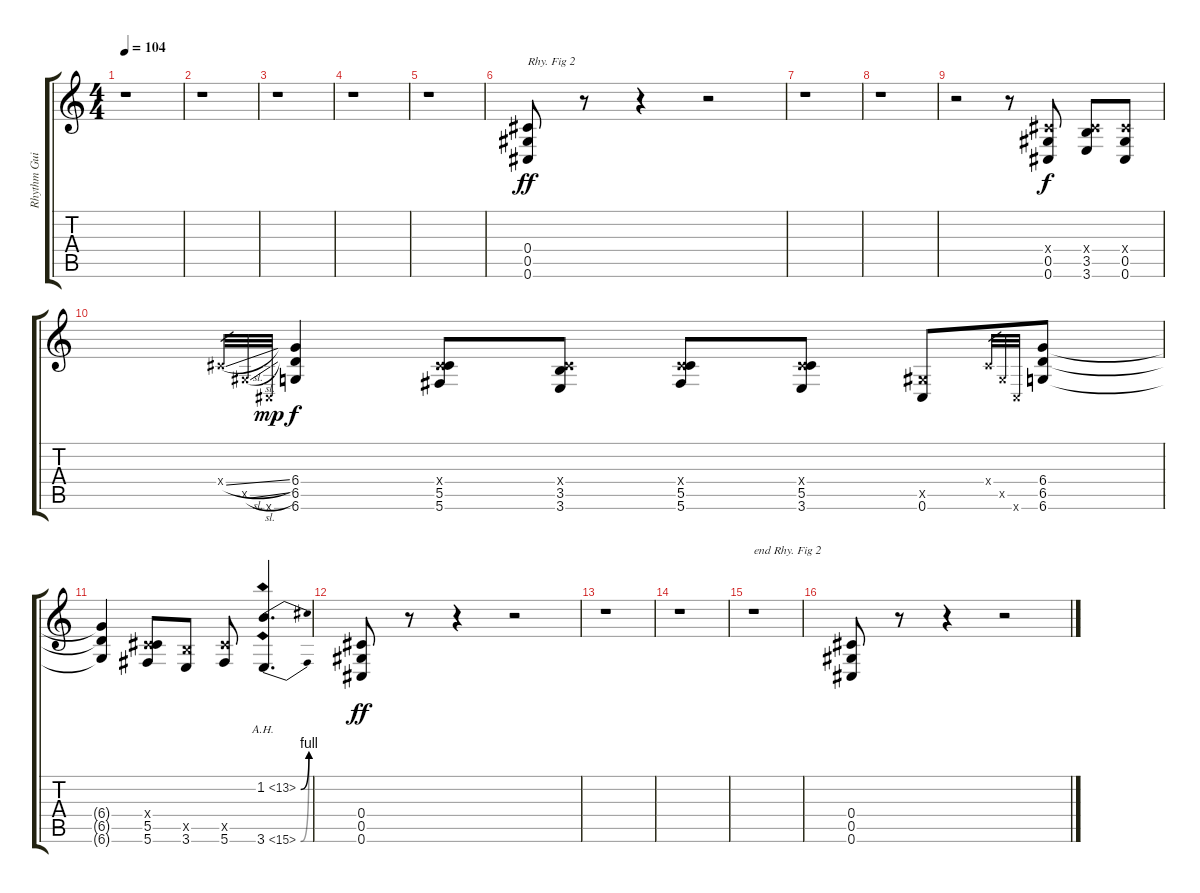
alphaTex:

\track ("Rhythm Guitar 1" "Rhythm Gui") {instrument overdrivenguitar}
\staff {score tabs}
\tuning (Eb4 Bb3 Gb3 Db3 Ab2 Db2) {hide}
\ts (4 4)
\tempo 104
\clef g2
\ks c
r.1{dy ff} |
r.1 |
r.1 |
r.1 |
r.1 |
(0.4 0.5 0.6).8{txt "Rhy. Fig 2"} r.8 r.4 r.2 |
r.1 |
r.1 |
r.2 r.8 (0.4{x} 0.5 0.6).8{dy f} (0.4{x} 3.5 3.6).8 (0.4{x} 0.5 0.6).8 |
0.4{sl x}.32{gr} 0.5{sl x}.32{gr} 0.6{x}.32{gr dy mp} (6.4 6.5 6.6).4{dy f} (0.4{x} 5.5 5.6).8 (0.4{x} 3.5 3.6).8 (0.4{x} 5.5 5.6).8 (0.4{x} 5.5 3.6).8 (0.5{x} 0.6).8 0.4{x}.32{gr} 0.5{x}.32{gr} 0.6{x}.32{gr} (6.4 6.5 6.6).8 |
(6.4{t} 6.5{t} 6.6{t}).4 (0.4{x} 5.5 5.6).8 (3.5{x} 3.6).8 (5.5{x} 5.6).8 (1.2{be (bend 0 0 60 4) ah 12} 3.6{be (bend 0 0 60 4) ah 12}).4{d} |
(0.4 0.5 0.6).8{dy ff} r.8 r.4 r.2 |
r.1 |
r.1 |
r.1{txt "end Rhy. Fig 2"} |
(0.4 0.5 0.6).8 r.8 r.4 r.2
